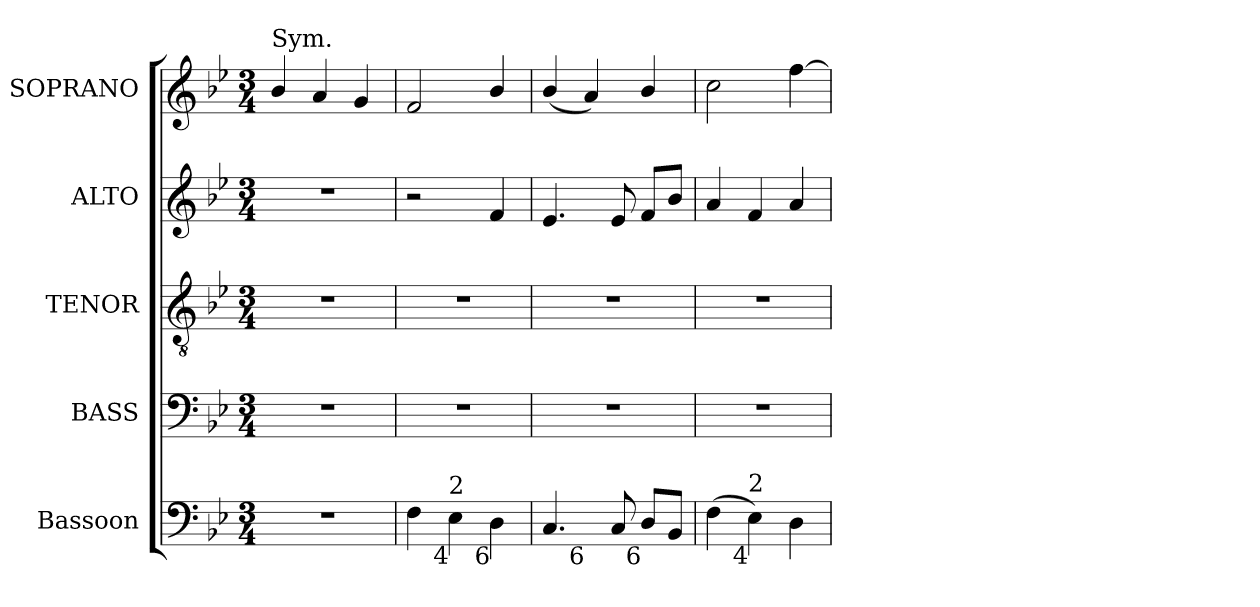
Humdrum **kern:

**kern	**kern	**kern	**kern	**kern
*part5	*part4	*part3	*part2	*part1
*staff5	*staff4	*staff3	*staff2	*staff1
*I"Bassoon	*I"BASS	*I"TENOR	*I"ALTO	*I"SOPRANO
*I'Bsn.	*I'B.	*I'T.	*I'A.	*I'S.
!!LO:PB:g=z
*clefF4	*clefF4	*clefGv2	*clefG2	*clefG2
*	*	*ITrd7c12	*	*
*k[b-e-]	*k[b-e-]	*k[b-e-]	*k[b-e-]	*k[b-e-]
*B-:	*B-:	*B-:	*B-:	*B-:
*M3/4	*M3/4	*M3/4	*M3/4	*M3/4
=1	=1	=1	=1	=1
!	!	!	!	!LO:TX:a:t=Sym.
!LO:N:vis=1	!LO:N:vis=1	!LO:N:vis=1	!LO:N:vis=1	!
2.r	2.r	2.r	2.r	4b-i/
.	.	.	.	4ai/
.	.	.	.	4gi/
=2	=2	=2	=2	=2
!	!LO:N:vis=1	!LO:N:vis=1	!	!
4Fi\	2.r	2.r	2r	2fi/
!LO:TX:b:rj:t=4	!	!	!	!
!LO:TX:t=2	!	!	!	!
4E-i\	.	.	.	.
!LO:TX:b:rj:t=6	!	!	!	!
4Di\	.	.	4fi/	4b-i/
=3	=3	=3	=3	=3
!LO:TX:b:rj:t=7	!	!	!	!
!	!LO:N:vis=1	!LO:N:vis=1	!	!
*^	*	*	*	*
4.Ci/	4ryy	2.r	2.r	4.e-i/	(4b-i/
!	!LO:TX:b:rj:t=6	!	!	!	!
.	2ryy	.	.	.	4ai/)
8Ci/	.	.	.	8e-i/	.
!LO:TX:b:rj:t=6	!	!	!	!	!
8Di/L	.	.	.	8fi/L	4b-i/
8BB-i/J	.	.	.	8b-i/J	.
=4	=4	=4	=4	=4	=4
!	!	!LO:N:vis=1	!LO:N:vis=1	!	!
*v	*v	*	*	*	*
(4Fi\	2.r	2.r	4ai/	2cci\
!LO:TX:b:rj:t=4	!	!	!	!
!LO:TX:t=2	!	!	!	!
4E-i\)	.	.	4fi/	.
4Di\	.	.	4ai/	[4ffi\
=	=	=	=	=
*-	*-	*-	*-	*-
